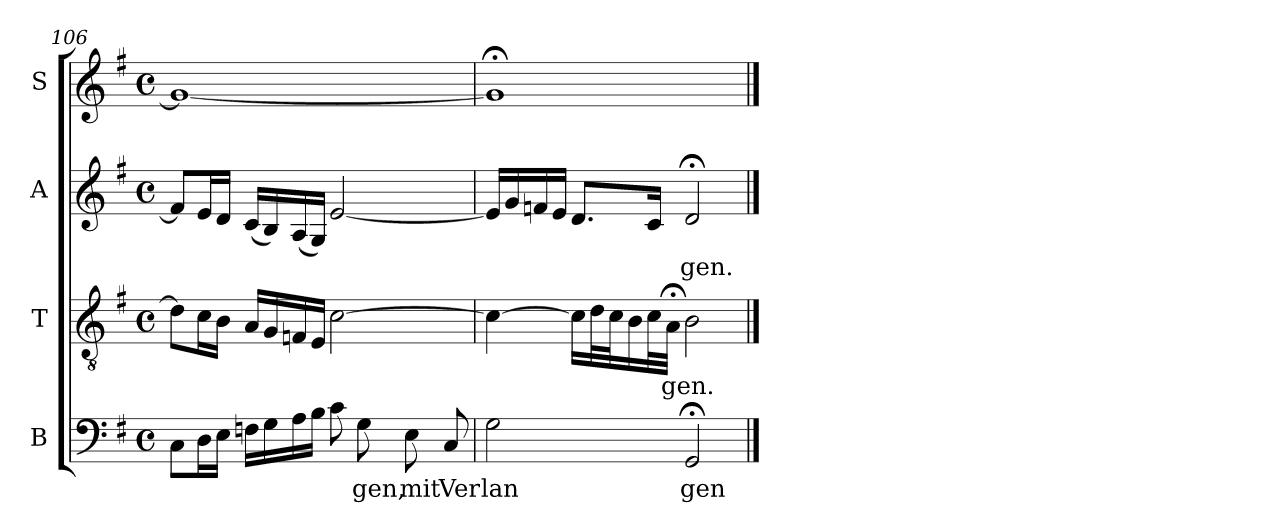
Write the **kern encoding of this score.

**kern	**text	**kern	**text	**kern	**text	**kern	**text
*part4	*part4	*part3	*part3	*part2	*part2	*part1	*part1
*staff4	*staff4	*staff3	*staff3	*staff2	*staff2	*staff1	*staff1
*I"B	*	*I"T	*	*I"A	*	*I"S	*
*I'B	*	*I'T	*	*I'A	*	*I'S	*
*clefF4	*	*clefGv2	*	*clefG2	*	*clefG2	*
*k[f#]	*	*k[f#]	*	*k[f#]	*	*k[f#]	*
*G:	*	*G:	*	*G:	*	*G:	*
*M4/4	*	*M4/4	*	*M4/4	*	*M4/4	*
*met(c)	*	*met(c)	*	*met(c)	*	*met(c)	*
=106	=106	=106	=106	=106	=106	=106	=106
!	!LO:LY:b:cj	!	!LO:LY:b:cj	!	!LO:LY:b:cj	!	!LO:LY:b
8C\L	.	8d\L]	.	8f/L]	--	1g_<	.
!	!LO:LY:b:cj	!	!LO:LY:b:cj	!	!LO:LY:b:cj	!	!
16D\	.	16c\	.	16e/	--	.	.
!	!LO:LY:b:cj	!	!LO:LY:b:cj	!	!LO:LY:b:cj	!	!
16E\J	.	16B\J	.	16d/J	--	.	.
!	!LO:LY:b:cj	!	!LO:LY:b:cj	!	!LO:LY:b:cj	!	!
16Fn\L	.	16A/L	.	(<16c/L	--	.	.
!	!LO:LY:b:cj	!	!LO:LY:b:cj	!	!LO:LY:b:cj	!	!
16G\	.	16G/	.	16B/)	--	.	.
!	!LO:LY:b:cj	!	!LO:LY:b:cj	!	!LO:LY:b:cj	!	!
16A\	.	16Fn/	.	(>16A/	--	.	.
!	!LO:LY:b:cj	!	!LO:LY:b:cj	!	!LO:LY:b:cj	!	!
16B\J	.	16E/J	.	16G/J)	--	.	.
!	!LO:LY:b:cj	!	!LO:LY:b:cj	!	!LO:LY:b:cj	!	!
8c\	.	[>2c\	.	[<2e/	--	.	.
!	!LO:LY:b:cj	!	!	!	!	!	!
8G\	gen,	.	.	.	.	.	.
!	!LO:LY:b:cj	!	!	!	!	!	!
8E\	mit	.	.	.	.	.	.
!	!LO:LY:b:cj	!	!	!	!	!	!
8C/	Ver	.	.	.	.	.	.
=107	=107	=107	=107	=107	=107	=107	=107
!	!LO:LY:b:cj	!	!LO:LY:b:cj	!	!LO:LY:b:cj	!	!LO:LY:b
2G\	lan	4c\_>	.	16e/L]	--	1g;<]	.
!	!	!	!	!	!LO:LY:b:cj	!	!
.	.	.	.	16g/	--	.	.
!	!	!	!	!	!LO:LY:b:cj	!	!
.	.	.	.	16fn/	--	.	.
!	!	!	!	!	!LO:LY:b:cj	!	!
.	.	.	.	16e/J	--	.	.
!	!	!	!LO:LY:b:cj	!	!LO:LY:b:cj	!	!
.	.	16c\L]	.	8.d/L	--	.	.
!	!	!	!LO:LY:b:cj	!	!	!	!
.	.	32d\	.	.	.	.	.
!	!	!	!LO:LY:b:cj	!	!	!	!
.	.	32c\	.	.	.	.	.
!	!	!	!LO:LY:b:cj	!	!	!	!
.	.	16B\	.	.	.	.	.
!	!	!	!LO:LY:b:cj	!	!LO:LY:b:cj	!	!
.	.	32c\	.	16c/J	--	.	.
!	!	!	!LO:LY:b:cj	!	!	!	!
.	.	32A;<\J	gen.	.	.	.	.
!	!LO:LY:b:cj	!	!LO:LY:b:cj	!	!LO:LY:b:cj	!	!
2GG;</	gen	2B\	.	2d;</	-gen.	.	.
==	==	==	==	==	==	==	==
*-	*-	*-	*-	*-	*-	*-	*-
